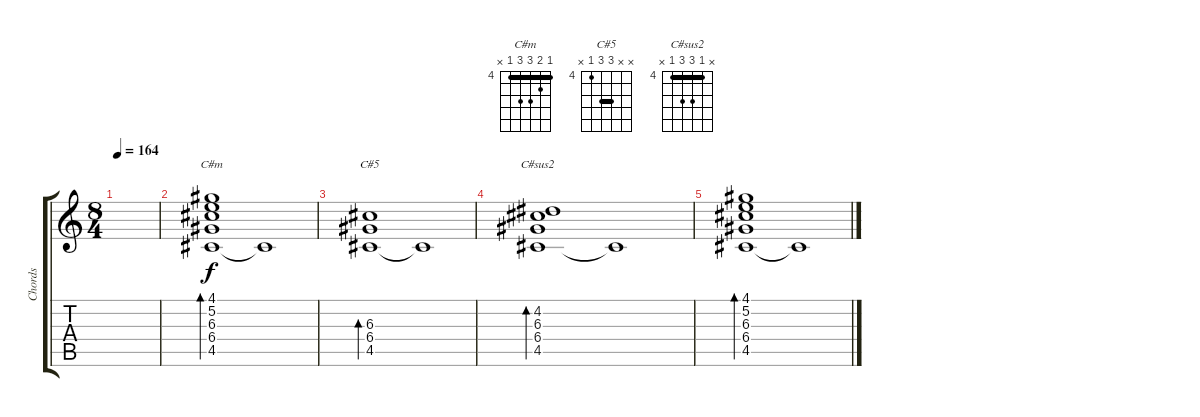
\track ("Chords" "Chords") {instrument acousticguitarnylon}
\staff {score tabs}
\tuning (E4 B3 G3 D3 A2 E2) {hide}
\chord ("C#m" 4 5 6 6 4 x) {firstfret 4 barre 4}
\chord ("C#5" x x 6 6 4 x) {firstfret 4 barre 6}
\chord ("C#sus2" x 4 6 6 4 x) {firstfret 4 barre 4}
\ts (8 4)
\tempo 164
\clef g2
\ks c
|
(4.1 5.2 6.3 6.4 4.5).1{bd 240 ch "C#m"} 4.5{t}.1 |
(6.3 6.4 4.5).1{bd 240 ch "C#5"} 4.5{t}.1 |
(4.2 6.3 6.4 4.5).1{bd 240 ch "C#sus2"} 4.5{t}.1 |
(4.1 5.2 6.3 6.4 4.5).1{bd 240} 4.5{t}.1
